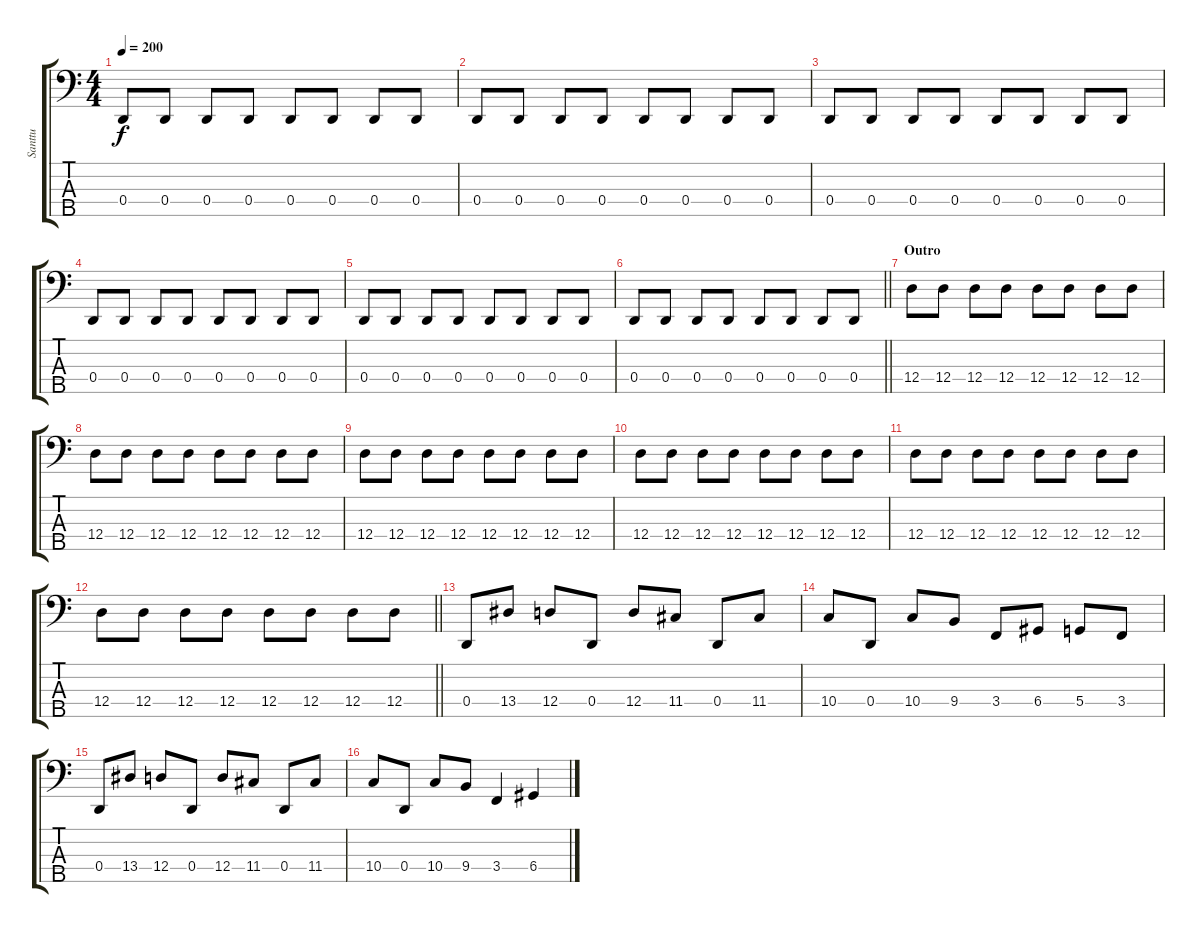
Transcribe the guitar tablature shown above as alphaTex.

\track ("Santtu" "Santtu") {instrument electricbasspick}
\staff {score tabs}
\tuning (G2 D2 A1 D1 A0) {hide}
\ts (4 4)
\tempo 200
\clef f4
\ks c
0.4.8{dy f} 0.4.8 0.4.8 0.4.8 0.4.8 0.4.8 0.4.8 0.4.8 |
0.4.8 0.4.8 0.4.8 0.4.8 0.4.8 0.4.8 0.4.8 0.4.8 |
0.4.8 0.4.8 0.4.8 0.4.8 0.4.8 0.4.8 0.4.8 0.4.8 |
0.4.8 0.4.8 0.4.8 0.4.8 0.4.8 0.4.8 0.4.8 0.4.8 |
0.4.8 0.4.8 0.4.8 0.4.8 0.4.8 0.4.8 0.4.8 0.4.8 |
\barLineRight lightlight
0.4.8 0.4.8 0.4.8 0.4.8 0.4.8 0.4.8 0.4.8 0.4.8 |
\section ("" "Outro")
12.4.8 12.4.8 12.4.8 12.4.8 12.4.8 12.4.8 12.4.8 12.4.8 |
12.4.8 12.4.8 12.4.8 12.4.8 12.4.8 12.4.8 12.4.8 12.4.8 |
12.4.8 12.4.8 12.4.8 12.4.8 12.4.8 12.4.8 12.4.8 12.4.8 |
12.4.8 12.4.8 12.4.8 12.4.8 12.4.8 12.4.8 12.4.8 12.4.8 |
12.4.8 12.4.8 12.4.8 12.4.8 12.4.8 12.4.8 12.4.8 12.4.8 |
\barLineRight lightlight
12.4.8 12.4.8 12.4.8 12.4.8 12.4.8 12.4.8 12.4.8 12.4.8 |
\section ("" "")
0.4.8 13.4.8 12.4.8 0.4.8 12.4.8 11.4.8 0.4.8 11.4.8 |
10.4.8 0.4.8 10.4.8 9.4.8 3.4.8 6.4.8 5.4.8 3.4.8 |
0.4.8 13.4.8 12.4.8 0.4.8 12.4.8 11.4.8 0.4.8 11.4.8 |
10.4.8 0.4.8 10.4.8 9.4.8 3.4.4 6.4.4
